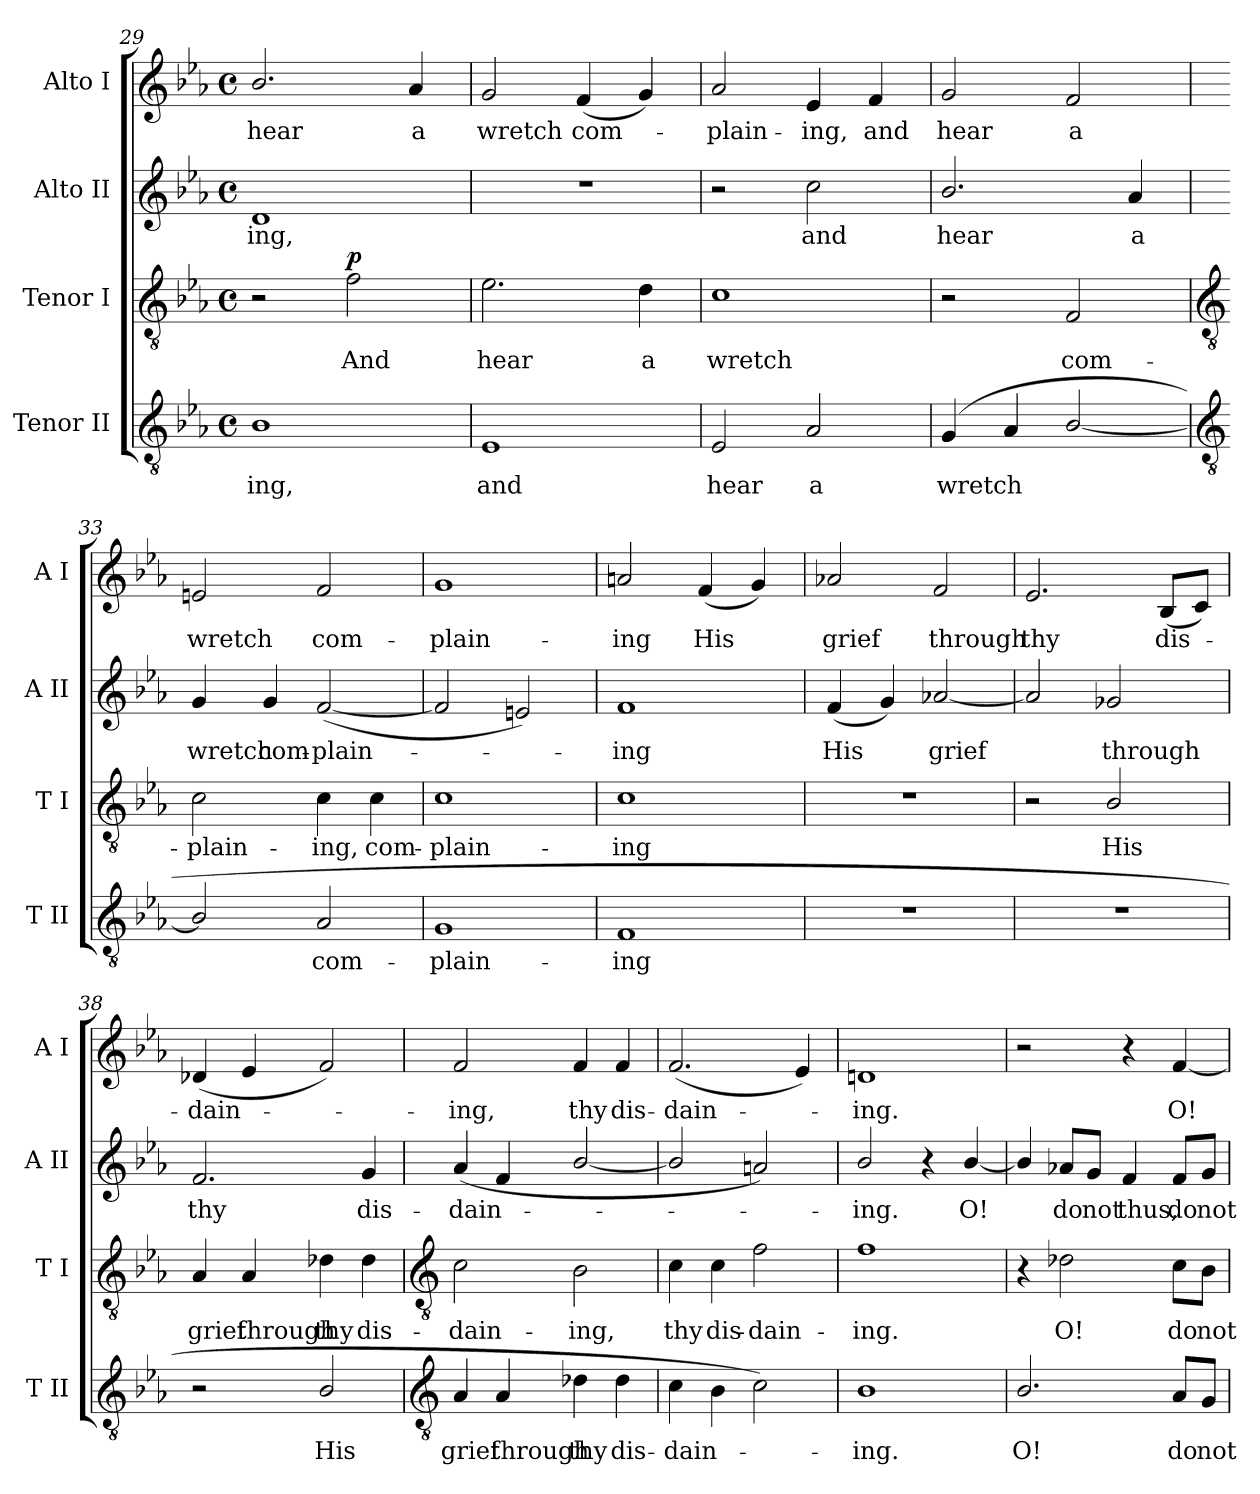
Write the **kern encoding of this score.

**kern	**text	**kern	**text	**dynam	**kern	**text	**kern	**text
*part4	*part4	*part3	*part3	*part3	*part2	*part2	*part1	*part1
*staff4	*staff4	*staff3	*staff3	*staff3	*staff2	*staff2	*staff1	*staff1
*I"Tenor II	*	*I"Tenor I	*	*	*I"Alto II	*	*I"Alto I	*
*I'T II	*	*I'T I	*	*	*I'A II	*	*I'A I	*
*clefGv2	*	*clefGv2	*	*	*clefG2	*	*clefG2	*
*k[b-e-a-]	*	*k[b-e-a-]	*	*	*k[b-e-a-]	*	*k[b-e-a-]	*
*E-:	*	*E-:	*	*	*E-:	*	*E-:	*
*M4/4	*	*M4/4	*	*	*M4/4	*	*M4/4	*
*met(c)	*	*met(c)	*	*	*met(c)	*	*met(c)	*
=29	=29	=29	=29	=29	=29	=29	=29	=29
!	!LO:LY:b	!	!	!	!	!LO:LY:b	!	!LO:LY:b
1B-	ing,	2r	.	.	1d	ing,	2.b-/	hear
!	!	!	!LO:LY:b	!LO:DY:b	!	!	!	!
.	.	2f	And	p	.	.	.	.
!	!	!	!	!	!	!	!	!LO:LY:b
.	.	.	.	.	.	.	4a-	a
=30	=30	=30	=30	=30	=30	=30	=30	=30
!	!LO:LY:b	!	!LO:LY:b	!	!	!	!	!LO:LY:b
1E-	and	2.e-	hear	.	1r	.	2g	wretch
!	!	!	!	!	!	!	!	!LO:LY:b
.	.	.	.	.	.	.	(<4f	com-
!	!	!	!LO:LY:b	!	!	!	!	!
.	.	4d	a	.	.	.	4g)	.
=31	=31	=31	=31	=31	=31	=31	=31	=31
!	!LO:LY:b	!	!LO:LY:b	!	!	!	!	!LO:LY:b
2E-	hear	1c	wretch	.	2r	.	2a-	plain-
!	!LO:LY:b	!	!	!	!	!LO:LY:b	!	!LO:LY:b
2A-	a	.	.	.	2cc	and	4e-	-ing,
!	!	!	!	!	!	!	!	!LO:LY:b
.	.	.	.	.	.	.	4f	and
=32	=32	=32	=32	=32	=32	=32	=32	=32
!	!LO:LY:b	!	!	!	!	!LO:LY:b	!	!LO:LY:b
(>4G	wretch	2r	.	.	2.b-/	hear	2g	hear
4A-	.	.	.	.	.	.	.	.
!	!	!	!LO:LY:b	!	!	!	!	!LO:LY:b
[2B-/	.	2F	com-	.	.	.	2f	a
!	!	!	!	!	!	!LO:LY:b	!	!
.	.	.	.	.	4a-	a	.	.
!!LO:LB:g=z
=33	=33	=33	=33	=33	=33	=33	=33	=33
*clefGv2	*	*clefGv2	*	*	*	*	*	*
!	!	!	!LO:LY:b	!	!	!LO:LY:b	!	!LO:LY:b
2B-/]	.	2c	-plain-	.	4g	wretch	2en	wretch
!	!	!	!	!	!	!LO:LY:b	!	!
.	.	.	.	.	4g	com-	.	.
!	!LO:LY:b	!	!LO:LY:b	!	!	!LO:LY:b	!	!LO:LY:b
2A-	com-	4c	-ing,	.	(<[2f	-plain-	2f	com-
!	!	!	!LO:LY:b	!	!	!	!	!
.	.	4c	com-	.	.	.	.	.
=34	=34	=34	=34	=34	=34	=34	=34	=34
!	!LO:LY:b	!	!LO:LY:b	!	!	!	!	!LO:LY:b
1G	-plain-	1c	-plain-	.	2f]	.	1g	-plain-
.	.	.	.	.	2en)	.	.	.
=35	=35	=35	=35	=35	=35	=35	=35	=35
!	!LO:LY:b	!	!LO:LY:b	!	!	!LO:LY:b	!	!LO:LY:b
1F	-ing	1c	-ing	.	1f	ing	2an	-ing
!	!	!	!	!	!	!	!	!LO:LY:b
.	.	.	.	.	.	.	(<4f	His
.	.	.	.	.	.	.	4g)	.
=36	=36	=36	=36	=36	=36	=36	=36	=36
!	!	!	!	!	!	!LO:LY:b	!	!LO:LY:b
1r	.	1r	.	.	(<4f	His	2a-X	grief
.	.	.	.	.	4g)	.	.	.
!	!	!	!	!	!	!LO:LY:b	!	!LO:LY:b
.	.	.	.	.	[2a-X	grief	2f	through
=37	=37	=37	=37	=37	=37	=37	=37	=37
!	!	!	!	!	!	!	!	!LO:LY:b
1r	.	2r	.	.	2a-]	.	2.e-	thy
!	!	!	!LO:LY:b	!	!	!LO:LY:b	!	!
.	.	2B-/	His	.	2g-X	through	.	.
!	!	!	!	!	!	!	!	!LO:LY:b
.	.	.	.	.	.	.	(<8B-L	dis-
.	.	.	.	.	.	.	8cJ)	.
=38	=38	=38	=38	=38	=38	=38	=38	=38
!	!	!	!LO:LY:b	!	!	!LO:LY:b	!	!LO:LY:b
2r	.	4A-	grief	.	2.f	thy	(<4d-X	dain-
!	!	!	!LO:LY:b	!	!	!	!	!
.	.	4A-	through	.	.	.	4e-	.
!	!LO:LY:b	!	!LO:LY:b	!	!	!	!	!
2B-/	His	4d-X	thy	.	.	.	2f)	.
!	!	!	!LO:LY:b	!	!	!LO:LY:b	!	!
.	.	4d-	dis-	.	4g	dis-	.	.
!!LO:LB:g=z
=39	=39	=39	=39	=39	=39	=39	=39	=39
*clefGv2	*	*clefGv2	*	*	*	*	*	*
!	!LO:LY:b	!	!LO:LY:b	!	!	!LO:LY:b	!	!LO:LY:b
4A-	grief	2c	-dain-	.	(<4a-	-dain-	2f	ing,
!	!LO:LY:b	!	!	!	!	!	!	!
4A-	through	.	.	.	4f	.	.	.
!	!LO:LY:b	!	!LO:LY:b	!	!	!	!	!LO:LY:b
4d-X	thy	2B-	-ing,	.	[2b-/	.	4f	thy
!	!LO:LY:b	!	!	!	!	!	!	!LO:LY:b
4d-	dis-	.	.	.	.	.	4f	dis-
=40	=40	=40	=40	=40	=40	=40	=40	=40
!	!LO:LY:b	!	!LO:LY:b	!	!	!	!	!LO:LY:b
4c	-dain-	4c	thy	.	2b-/]	.	(<2.f	-dain-
!	!	!	!LO:LY:b	!	!	!	!	!
4B-	.	4c	dis-	.	.	.	.	.
!	!	!	!LO:LY:b	!	!	!	!	!
2c)	.	2f	-dain-	.	2an)	.	.	.
.	.	.	.	.	.	.	4e-)	.
=41	=41	=41	=41	=41	=41	=41	=41	=41
!	!LO:LY:b	!	!LO:LY:b	!	!	!LO:LY:b	!	!LO:LY:b
1B-	ing.	1f	-ing.	.	2b-/	ing.	1dn	ing.
.	.	.	.	.	4r	.	.	.
!	!	!	!	!	!	!LO:LY:b	!	!
.	.	.	.	.	[4b-/	O!	.	.
=42	=42	=42	=42	=42	=42	=42	=42	=42
!	!LO:LY:b	!	!	!	!	!	!	!
2.B-/	O!	4r	.	.	4b-/]	.	2r	.
!	!	!	!LO:LY:b	!	!	!LO:LY:b	!	!
.	.	2d-X	O!	.	8a-X/L	do	.	.
!	!	!	!	!	!	!LO:LY:b	!	!
.	.	.	.	.	8g/J	not	.	.
!	!	!	!	!	!	!LO:LY:b	!	!
.	.	.	.	.	4f	thus,	4r	.
!	!LO:LY:b	!	!LO:LY:b	!	!	!LO:LY:b	!	!LO:LY:b
8A-/L	do	8c\L	do	.	8f/L	do	[4f	O!
!	!LO:LY:b	!	!LO:LY:b	!	!	!LO:LY:b	!	!
8G/J	not	8B-\J	not	.	8g/J	not	.	.
=	=	=	=	=	=	=	=	=
*-	*-	*-	*-	*-	*-	*-	*-	*-
